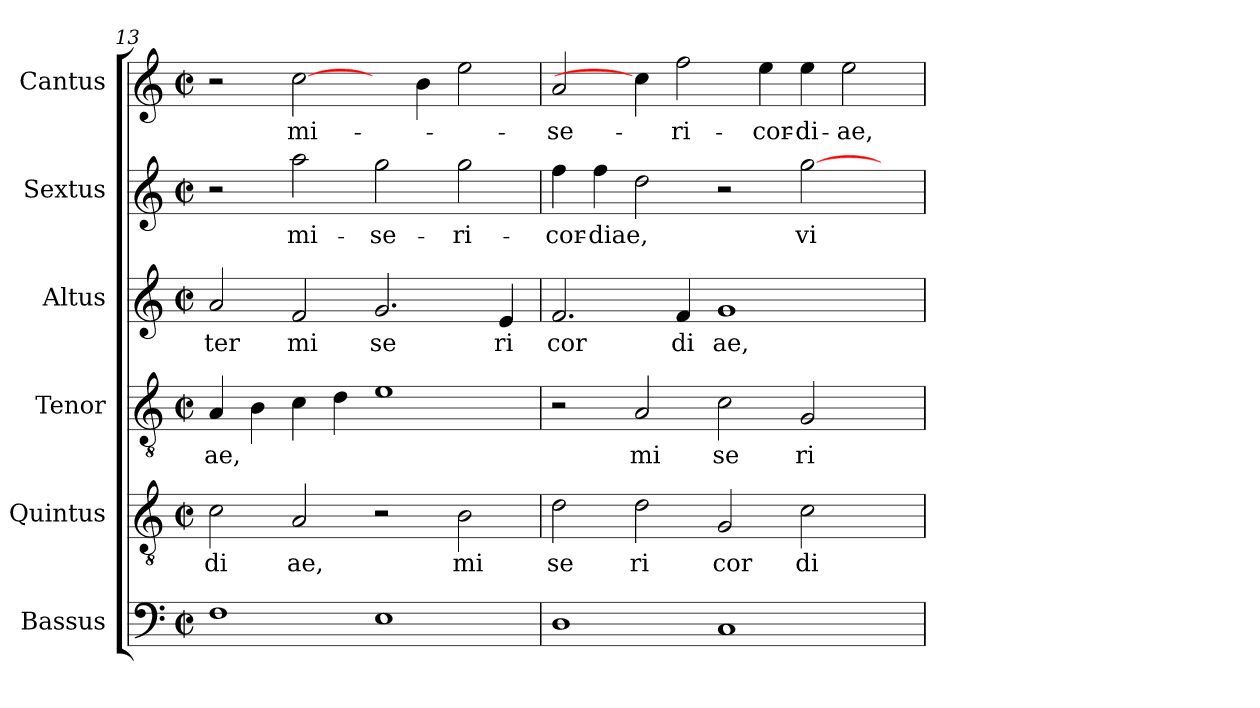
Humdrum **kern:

**kern	**kern	**text	**kern	**text	**kern	**text	**kern	**text	**kern	**text
*part6	*part5	*part5	*part4	*part4	*part3	*part3	*part2	*part2	*part1	*part1
*staff6	*staff5	*staff5	*staff4	*staff4	*staff3	*staff3	*staff2	*staff2	*staff1	*staff1
*I"Bassus	*I"Quintus	*	*I"Tenor	*	*I"Altus	*	*I"Sextus	*	*I"Cantus	*
*I'Bassus	*I'Quintus	*	*I'Tenor	*	*I'Altus	*	*I'Sextus	*	*I'Cantus	*
*clefF4	*clefGv2	*	*clefGv2	*	*clefG2	*	*clefG2	*	*clefG2	*
*M2/2	*M2/2	*	*M2/2	*	*M2/2	*	*M2/2	*	*M2/2	*
*met(c|)	*met(c|)	*	*met(c|)	*	*met(c|)	*	*met(c|)	*	*met(c|)	*
=13	=13	=13	=13	=13	=13	=13	=13	=13	=13	=13
!	!	!LO:LY:b:cj	!	!LO:LY:b	!	!LO:LY:b:cj	!	!	!	!
1F	2c\	di	4A/	ae,	2a/	ter	2r	.	2r	.
.	.	.	4B\	.	.	.	.	.	.	.
!	!	!LO:LY:b:cj	!	!	!	!LO:LY:b:cj	!	!LO:LY:b:cj	!	!LO:LY:b
.	2A/	ae,	4c\	.	2f/	mi	2aa\	mi-	[2cc\	mi-
.	.	.	4d\	.	.	.	.	.	.	.
!	!	!	!	!	!	!LO:LY:b:cj	!	!LO:LY:b:cj	!	!
1E	2r	.	1e	.	2.g/	se	2gg\	-se-	4ryy	.
.	.	.	.	.	.	.	.	.	4b\	.
!	!	!LO:LY:b:cj	!	!	!	!	!	!LO:LY:b:cj	!	!
.	2B\	mi	.	.	.	.	2gg\	-ri-	2ee\	.
!	!	!	!	!	!	!LO:LY:b:cj	!	!	!	!
.	.	.	.	.	4e/	ri	.	.	.	.
=14	=14	=14	=14	=14	=14	=14	=14	=14	=14	=14
!	!	!LO:LY:b:cj	!	!	!	!LO:LY:b:cj	!	!LO:LY:b:cj	!	!LO:LY:b:cj
1D	2d\	se	2r	.	2.f/	cor	4ff\	-cor-	2a/	-se-
!	!	!	!	!	!	!	!	!LO:LY:b	!	!
.	.	.	.	.	.	.	4ff\	-diae,	.	.
!	!	!LO:LY:b:cj	!	!LO:LY:b:cj	!	!	!	!	!	!
.	2d\	ri	2A/	mi	.	.	2dd\	.	4cc\]	.
!	!	!	!	!	!	!LO:LY:b:cj	!	!	!	!LO:LY:b:cj
.	.	.	.	.	4f/	di	.	.	2ff\	-ri-
!	!	!LO:LY:b:cj	!	!LO:LY:b:cj	!	!LO:LY:b:cj	!	!	!	!
1C	2G/	cor	2c\	se	1g	ae,	2r	.	.	.
!	!	!	!	!	!	!	!	!	!	!LO:LY:b:cj
.	.	.	.	.	.	.	.	.	4ee\	-cor-
!	!	!LO:LY:b:cj	!	!LO:LY:b:cj	!	!	!	!LO:LY:b:cj	!	!LO:LY:b:cj
.	2c\	di	2G/	ri	.	.	[>2gg\	vi-	4ee\	-di-
!	!	!	!	!	!	!	!	!	!	!LO:LY:b:cj
.	.	.	.	.	.	.	.	.	2ee\	-ae,
4ryy	4ryy	.	4ryy	.	4ryy	.	4ryy	.	.	.
=	=	=	=	=	=	=	=	=	=	=
*-	*-	*-	*-	*-	*-	*-	*-	*-	*-	*-
